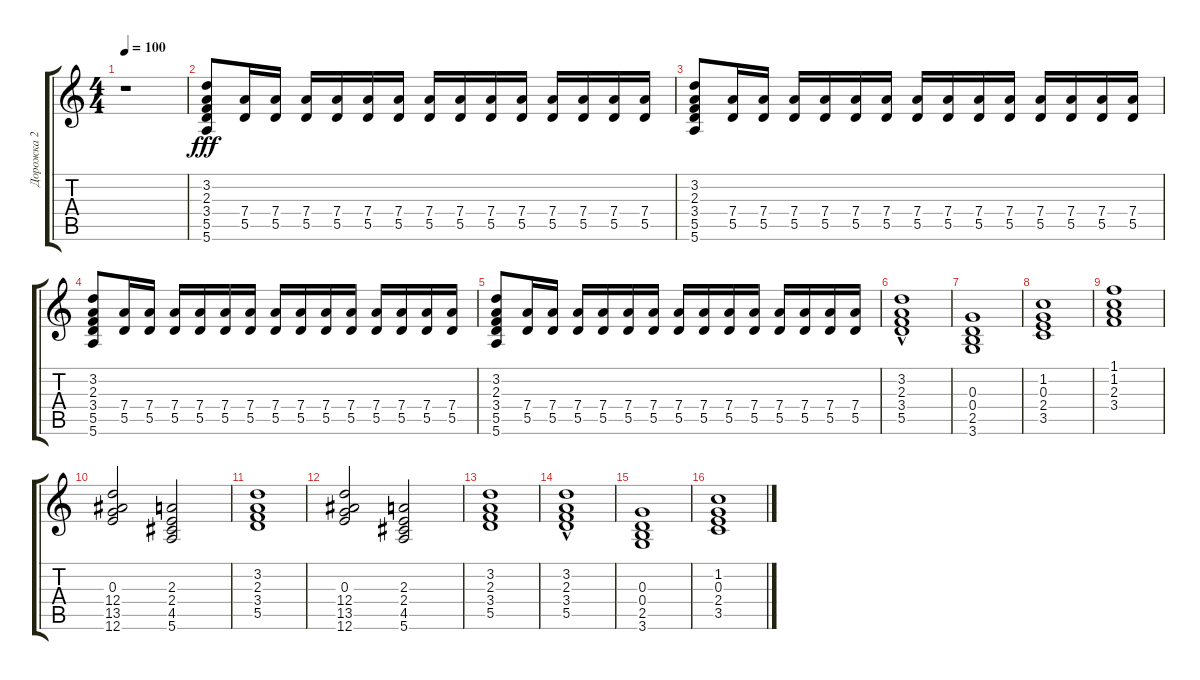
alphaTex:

\track ("Дорожка 2" "Дорожка 2") {instrument distortionguitar}
\staff {score tabs}
\tuning (E4 B3 G3 D3 A2 E2) {hide}
\ts (4 4)
\tempo 100
\clef g2
\ks c
r.1{dy fff} |
(3.2 2.3 3.4 5.5 5.6).8 (7.4 5.5).16 (7.4 5.5).16 (7.4 5.5).16 (7.4 5.5).16 (7.4 5.5).16 (7.4 5.5).16 (7.4 5.5).16 (7.4 5.5).16 (7.4 5.5).16 (7.4 5.5).16 (7.4 5.5).16 (7.4 5.5).16 (7.4 5.5).16 (7.4 5.5).16 |
(3.2 2.3 3.4 5.5 5.6).8 (7.4 5.5).16 (7.4 5.5).16 (7.4 5.5).16 (7.4 5.5).16 (7.4 5.5).16 (7.4 5.5).16 (7.4 5.5).16 (7.4 5.5).16 (7.4 5.5).16 (7.4 5.5).16 (7.4 5.5).16 (7.4 5.5).16 (7.4 5.5).16 (7.4 5.5).16 |
(3.2 2.3 3.4 5.5 5.6).8 (7.4 5.5).16 (7.4 5.5).16 (7.4 5.5).16 (7.4 5.5).16 (7.4 5.5).16 (7.4 5.5).16 (7.4 5.5).16 (7.4 5.5).16 (7.4 5.5).16 (7.4 5.5).16 (7.4 5.5).16 (7.4 5.5).16 (7.4 5.5).16 (7.4 5.5).16 |
(3.2 2.3 3.4 5.5 5.6).8 (7.4 5.5).16 (7.4 5.5).16 (7.4 5.5).16 (7.4 5.5).16 (7.4 5.5).16 (7.4 5.5).16 (7.4 5.5).16 (7.4 5.5).16 (7.4 5.5).16 (7.4 5.5).16 (7.4 5.5).16 (7.4 5.5).16 (7.4 5.5).16 (7.4 5.5).16 |
(3.2 2.3 3.4 5.5{hac}).1 |
(0.3 0.4 2.5 3.6).1 |
(1.2 0.3 2.4 3.5).1 |
(1.1 1.2 2.3 3.4).1 |
(0.3 12.4 13.5 12.6).2 (2.3 2.4 4.5 5.6).2 |
(3.2 2.3 3.4 5.5).1 |
(0.3 12.4 13.5 12.6).2 (2.3 2.4 4.5 5.6).2 |
(3.2 2.3 3.4 5.5).1 |
(3.2 2.3 3.4 5.5{hac}).1 |
(0.3 0.4 2.5 3.6).1 |
(1.2 0.3 2.4 3.5).1
